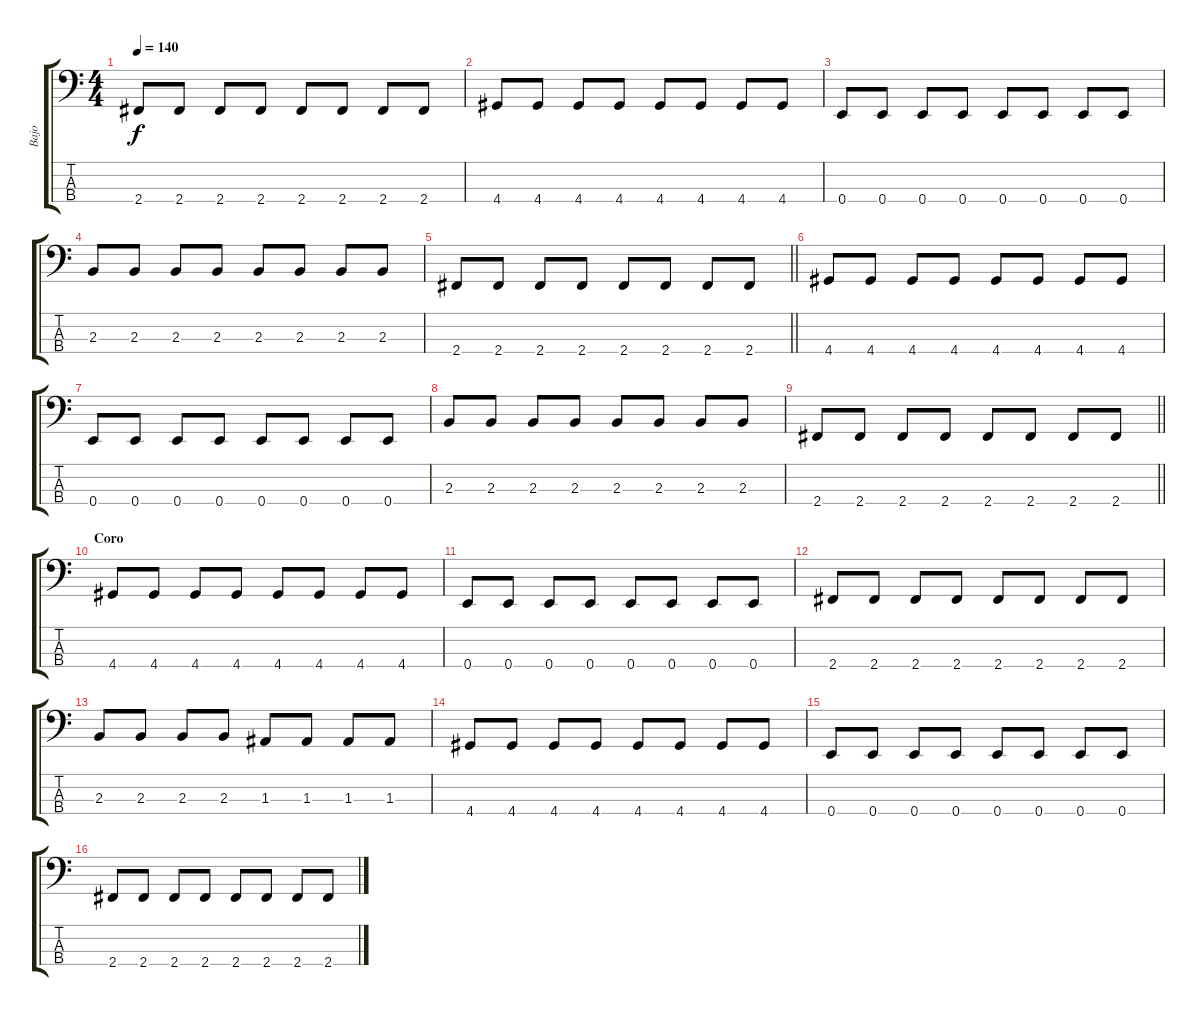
\track ("Bajo" "Bajo") {instrument electricbassfinger}
\staff {score tabs}
\tuning (G2 D2 A1 E1) {hide}
\ts (4 4)
\tempo 140
\clef f4
\ks c
2.4.8{dy f} 2.4.8 2.4.8 2.4.8 2.4.8 2.4.8 2.4.8 2.4.8 |
4.4.8 4.4.8 4.4.8 4.4.8 4.4.8 4.4.8 4.4.8 4.4.8 |
0.4.8 0.4.8 0.4.8 0.4.8 0.4.8 0.4.8 0.4.8 0.4.8 |
2.3.8 2.3.8 2.3.8 2.3.8 2.3.8 2.3.8 2.3.8 2.3.8 |
\barLineRight lightlight
2.4.8 2.4.8 2.4.8 2.4.8 2.4.8 2.4.8 2.4.8 2.4.8 |
4.4.8 4.4.8 4.4.8 4.4.8 4.4.8 4.4.8 4.4.8 4.4.8 |
0.4.8 0.4.8 0.4.8 0.4.8 0.4.8 0.4.8 0.4.8 0.4.8 |
2.3.8 2.3.8 2.3.8 2.3.8 2.3.8 2.3.8 2.3.8 2.3.8 |
\barLineRight lightlight
2.4.8 2.4.8 2.4.8 2.4.8 2.4.8 2.4.8 2.4.8 2.4.8 |
\section ("" "Coro")
4.4.8 4.4.8 4.4.8 4.4.8 4.4.8 4.4.8 4.4.8 4.4.8 |
0.4.8 0.4.8 0.4.8 0.4.8 0.4.8 0.4.8 0.4.8 0.4.8 |
2.4.8 2.4.8 2.4.8 2.4.8 2.4.8 2.4.8 2.4.8 2.4.8 |
2.3.8 2.3.8 2.3.8 2.3.8 1.3.8 1.3.8 1.3.8 1.3.8 |
4.4.8 4.4.8 4.4.8 4.4.8 4.4.8 4.4.8 4.4.8 4.4.8 |
0.4.8 0.4.8 0.4.8 0.4.8 0.4.8 0.4.8 0.4.8 0.4.8 |
2.4.8 2.4.8 2.4.8 2.4.8 2.4.8 2.4.8 2.4.8 2.4.8
